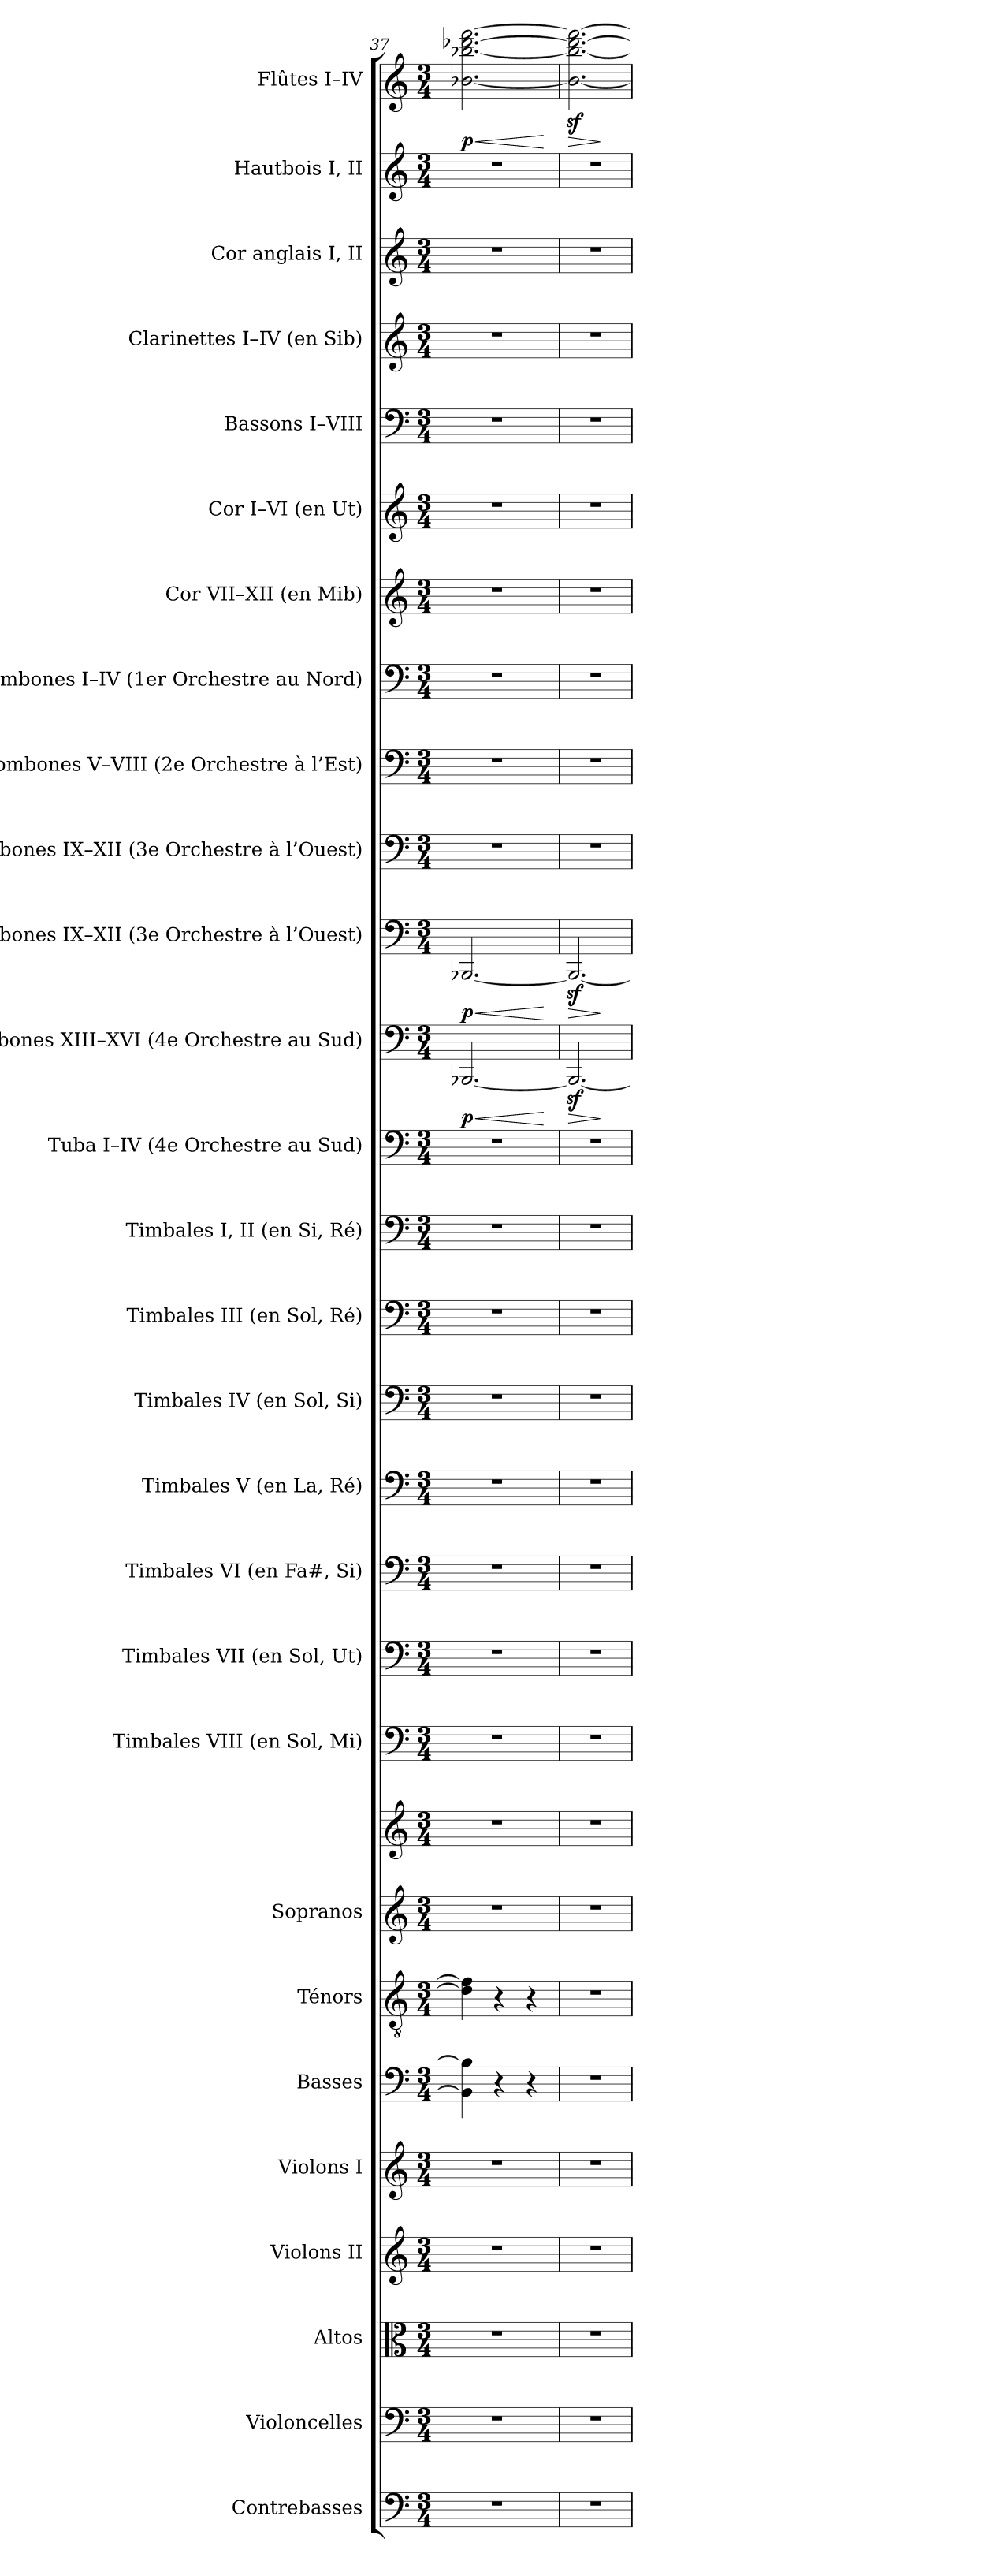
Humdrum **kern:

**kern	**kern	**kern	**kern	**kern	**kern	**kern	**kern	**kern	**kern	**kern	**kern	**kern	**kern	**kern	**kern	**kern	**kern	**dynam	**kern	**dynam	**kern	**kern	**kern	**kern	**kern	**kern	**kern	**kern	**kern	**kern	**dynam
*part28	*part27	*part26	*part25	*part24	*part23	*part22	*part21	*part21	*part20	*part19	*part18	*part17	*part16	*part15	*part14	*part13	*part12	*part12	*part11	*part11	*part10	*part9	*part8	*part7	*part6	*part5	*part4	*part3	*part2	*part1	*part1
*staff29	*staff28	*staff27	*staff26	*staff25	*staff24	*staff23	*staff22	*staff21	*staff20	*staff19	*staff18	*staff17	*staff16	*staff15	*staff14	*staff13	*staff12	*staff12	*staff11	*staff11	*staff10	*staff9	*staff8	*staff7	*staff6	*staff5	*staff4	*staff3	*staff2	*staff1	*staff1
*I"Contrebasses	*I"Violoncelles	*I"Altos	*I"Violons II	*I"Violons I	*I"Basses	*I"Ténors	*I"Sopranos	*	*I"Timbales VIII (en Sol, Mi)	*I"Timbales VII (en Sol, Ut)	*I"Timbales VI (en Fa#, Si)	*I"Timbales V (en La, Ré)	*I"Timbales IV (en Sol, Si)	*I"Timbales III (en Sol, Ré)	*I"Timbales I, II (en Si, Ré)	*I"Tuba I–IV (4e Orchestre au Sud)	*I"Trombones XIII–XVI (4e Orchestre au Sud)	*	*I"Trombones IX–XII (3e Orchestre à l’Ouest)	*	*I"Trombones IX–XII (3e Orchestre à l’Ouest)	*I"Trombones V–VIII (2e Orchestre à l’Est)	*I"Trombones I–IV (1er Orchestre au Nord)	*I"Cor VII–XII (en Mib)	*I"Cor I–VI (en Ut)	*I"Bassons I–VIII	*I"Clarinettes I–IV (en Sib)	*I"Cor anglais I, II	*I"Hautbois I, II	*I"Flûtes I–IV	*
*I'Cb.	*I'Vlles	*I'Altos	*I'Vns II	*I'Vns I	*I'Basses	*I'Tén.	*I'Sopr.	*	*I'VIII	*I'VII	*I'VI	*I'Timb.  V	*I'IV	*I'III	*I'I, II	*I'Tb.	*I'4e Orchestre	*	*	*	*I'Trb.  3e Orchestre	*I'2e Orchestre	*I'1er Orchestre	*I'Cor (Mib)	*I'Cor (Ut)	*I'Bns	*I'Cl. (Sib)	*I'C. a.	*I'Hb.	*I'Fl.	*
!!LO:LB:g=z
*clefF4	*clefF4	*clefC3	*clefG2	*clefG2	*clefF4	*clefGv2	*clefG2	*clefG2	*clefF4	*clefF4	*clefF4	*clefF4	*clefF4	*clefF4	*clefF4	*clefF4	*clefF4	*	*clefF4	*	*clefF4	*clefF4	*clefF4	*clefG2	*clefG2	*clefF4	*clefG2	*clefG2	*clefG2	*clefG2	*
*ITrd7c12	*	*	*	*	*	*ITrd7c12	*	*	*	*	*	*	*	*	*	*	*	*	*	*	*	*	*	*ITrd5c9	*ITrd7c12	*	*ITrd1c2	*ITrd4c7	*	*	*
*k[]	*k[]	*k[]	*k[]	*k[]	*k[]	*k[]	*k[]	*k[]	*k[]	*k[]	*k[]	*k[]	*k[]	*k[]	*k[]	*k[]	*k[]	*	*k[]	*	*k[]	*k[]	*k[]	*k[b-e-a-]	*k[]	*k[]	*k[b-e-]	*k[b-]	*k[]	*k[]	*
*C:	*C:	*C:	*C:	*C:	*C:	*C:	*C:	*C:	*C:	*C:	*C:	*C:	*C:	*C:	*C:	*C:	*C:	*	*C:	*	*C:	*C:	*C:	*E-:	*C:	*C:	*B-:	*F:	*C:	*C:	*
*M3/4	*M3/4	*M3/4	*M3/4	*M3/4	*M3/4	*M3/4	*M3/4	*M3/4	*M3/4	*M3/4	*M3/4	*M3/4	*M3/4	*M3/4	*M3/4	*M3/4	*M3/4	*	*M3/4	*	*M3/4	*M3/4	*M3/4	*M3/4	*M3/4	*M3/4	*M3/4	*M3/4	*M3/4	*M3/4	*
=37	=37	=37	=37	=37	=37	=37	=37	=37	=37	=37	=37	=37	=37	=37	=37	=37	=37	=37	=37	=37	=37	=37	=37	=37	=37	=37	=37	=37	=37	=37	=37
!LO:N:vis=1	!LO:N:vis=1	!LO:N:vis=1	!LO:N:vis=1	!LO:N:vis=1	!	!	!LO:N:vis=1	!LO:N:vis=1	!LO:N:vis=1	!LO:N:vis=1	!LO:N:vis=1	!LO:N:vis=1	!LO:N:vis=1	!LO:N:vis=1	!LO:N:vis=1	!LO:N:vis=1	!	!LO:HP:b	!	!LO:HP:b	!LO:N:vis=1	!LO:N:vis=1	!LO:N:vis=1	!LO:N:vis=1	!LO:N:vis=1	!LO:N:vis=1	!LO:N:vis=1	!LO:N:vis=1	!LO:N:vis=1	!	!LO:HP:b
2.r	2.r	2.r	2.r	2.r	4BB-i\] 4B-i]	4D-i\] 4Fi]	2.r	2.r	2.r	2.r	2.r	2.r	2.r	2.r	2.r	2.r	[<2.BBB-Xi/	< p	[<2.BBB-Xi/	< p	2.r	2.r	2.r	2.r	2.r	2.r	2.r	2.r	2.r	[<2.b-Xi\ [<2.bb-Xi [>2.ddd-Xi [>2.fffi	< p
.	.	.	.	.	4r	4r	.	.	.	.	.	.	.	.	.	.	.	.	.	.	.	.	.	.	.	.	.	.	.	.	.
.	.	.	.	.	4r	4r	.	.	.	.	.	.	.	.	.	.	.	.	.	.	.	.	.	.	.	.	.	.	.	.	.
.	.	.	.	.	.	.	.	.	.	.	.	.	.	.	.	.	.	[	.	[	.	.	.	.	.	.	.	.	.	.	[
=38	=38	=38	=38	=38	=38	=38	=38	=38	=38	=38	=38	=38	=38	=38	=38	=38	=38	=38	=38	=38	=38	=38	=38	=38	=38	=38	=38	=38	=38	=38	=38
!LO:N:vis=1	!LO:N:vis=1	!LO:N:vis=1	!LO:N:vis=1	!LO:N:vis=1	!LO:N:vis=1	!LO:N:vis=1	!LO:N:vis=1	!LO:N:vis=1	!LO:N:vis=1	!LO:N:vis=1	!LO:N:vis=1	!LO:N:vis=1	!LO:N:vis=1	!LO:N:vis=1	!LO:N:vis=1	!LO:N:vis=1	!	!LO:HP:b	!	!LO:HP:b	!LO:N:vis=1	!LO:N:vis=1	!LO:N:vis=1	!LO:N:vis=1	!LO:N:vis=1	!LO:N:vis=1	!LO:N:vis=1	!LO:N:vis=1	!LO:N:vis=1	!	!LO:HP:b
2.r	2.r	2.r	2.r	2.r	2.r	2.r	2.r	2.r	2.r	2.r	2.r	2.r	2.r	2.r	2.r	2.r	2.BBB-zi/_<	>	2.BBB-zi/_<	>	2.r	2.r	2.r	2.r	2.r	2.r	2.r	2.r	2.r	2.b-i\_<z 2.bb-i_<z 2.ddd-i_>z 2.fffi_>z	>
.	.	.	.	.	.	.	.	.	.	.	.	.	.	.	.	.	.	]	.	]	.	.	.	.	.	.	.	.	.	.	]
=	=	=	=	=	=	=	=	=	=	=	=	=	=	=	=	=	=	=	=	=	=	=	=	=	=	=	=	=	=	=	=
*-	*-	*-	*-	*-	*-	*-	*-	*-	*-	*-	*-	*-	*-	*-	*-	*-	*-	*-	*-	*-	*-	*-	*-	*-	*-	*-	*-	*-	*-	*-	*-
